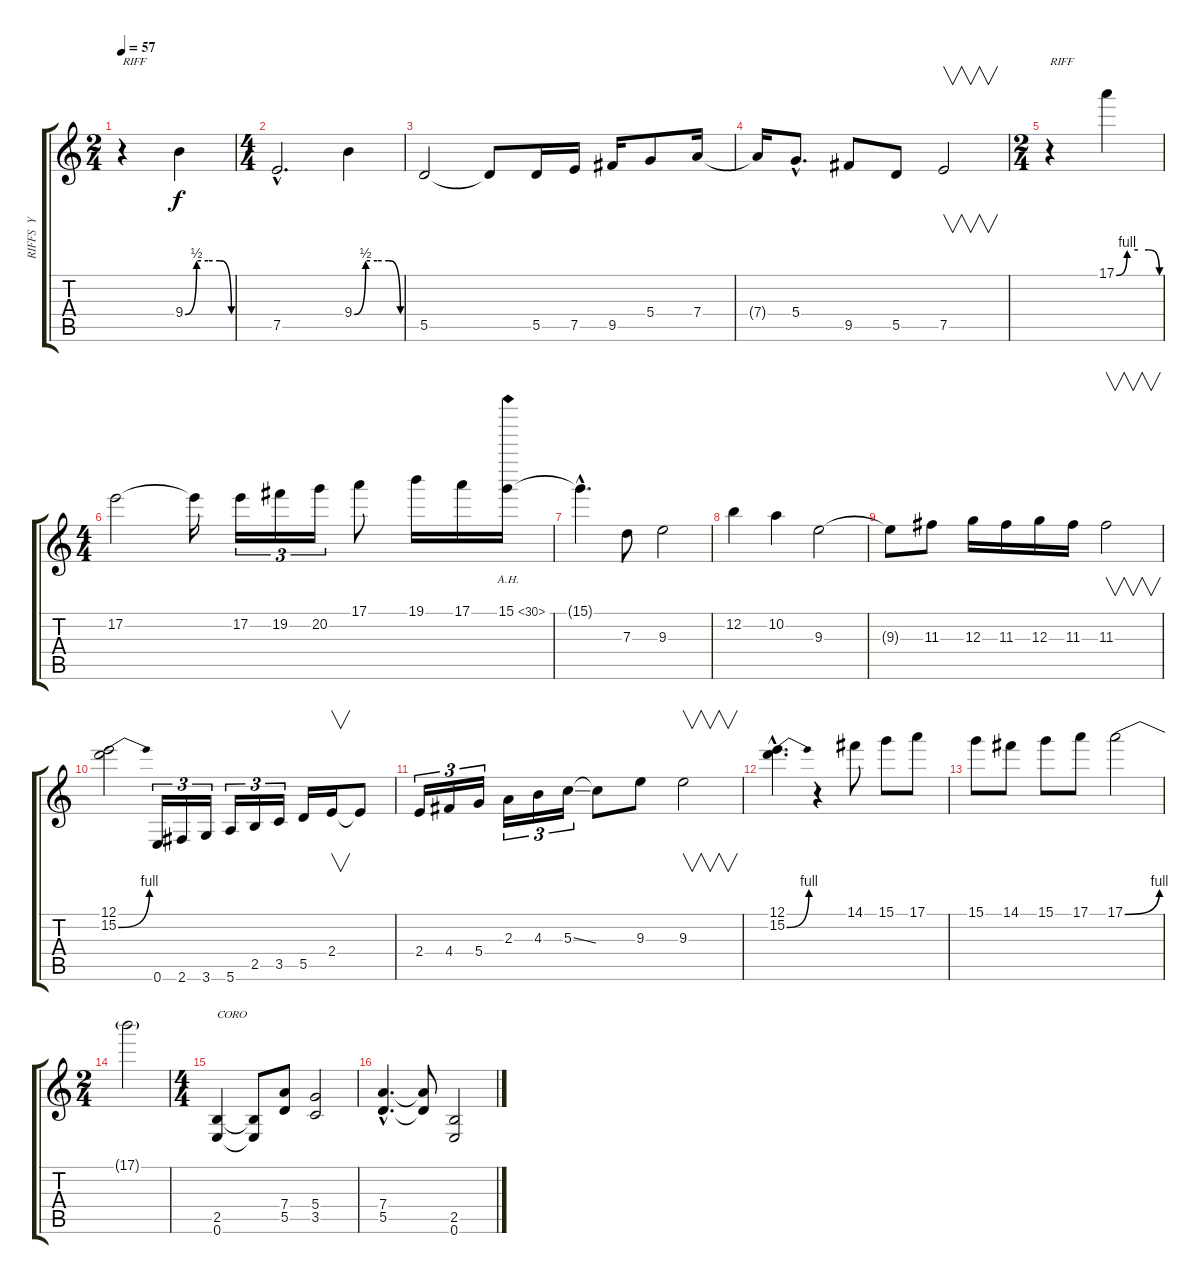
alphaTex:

\track ("RIFFS  Y  SOLOS" "RIFFS  Y  ") {instrument distortionguitar}
\staff {score tabs}
\tuning (E4 B3 G3 D3 A2 E2) {hide}
\ts (2 4)
\tempo 57
\clef g2
\ks c
r.4{txt "RIFF" dy f} 9.4{be (custom 0 0 15 2 30 2 45 2 60 0)}.4{volume 15 instrument distortionguitar} |
\ts (4 4)
7.5{hac}.2{d} 9.4{be (custom 0 0 15 2 30 2 45 2 60 0)}.4 |
5.5.2 5.5{t}.8 5.5.16 7.5.16 9.5.16 5.4.8 7.4.16 |
7.4{t}.16 5.4{hac}.8{d} 9.5.8 5.5.8 7.5.2{v} |
\ts (2 4)
r.4{txt "RIFF"} 17.1{be (custom 0 0 15 4 30 4 45 4 60 0)}.4{volume 15 instrument distortionguitar} |
\ts (4 4)
17.2.2 17.2{t}.16 17.2.16{tu (3 2)} 19.2.16{tu (3 2)} 20.2.16{tu (3 2)} 17.1.8 19.1.16 17.1.16 15.1{ah 15}.16 |
15.1{hac t}.4{d} 7.3.8 9.3.2 |
12.2.4 10.2.4 9.3.2 |
9.3{t}.8 11.3.8 12.3.16 11.3.16 12.3.16 11.3.16 11.3.2{v} |
(12.1 15.2{be (bend 0 0 60 4)}).2 0.6.16{tu (3 2)} 2.6.16{tu (3 2)} 3.6.16{tu (3 2)} 5.6.16{tu (3 2)} 2.5.16{tu (3 2)} 3.5.16{tu (3 2)} 5.5.16 2.4.16{v} 2.4{t}.8 |
2.4.16{tu (3 2)} 4.4.16{tu (3 2)} 5.4.16{tu (3 2)} 2.3.16{tu (3 2)} 4.3.16{tu (3 2)} 5.3{ss}.16{tu (3 2)} 5.3{t}.8 9.3.8 9.3.2{v} |
(12.1{hac} 15.2{be (bend 0 0 60 4) hac}).4{d} r.4 14.1.8 15.1.8 17.1.8 |
15.1.8 14.1.8 15.1.8 17.1.8 17.1{be (bend 0 0 60 4)}.2 |
\ts (2 4)
17.1{t}.2 |
\ts (4 4)
(2.5 0.6).4{txt "CORO" volume 13 instrument overdrivenguitar} (2.5{t} 0.6{t}).8 (7.4 5.5).8 (5.4 3.5).2 |
(7.4{hac} 5.5{hac}).4{d} (7.4{t} 5.5{t}).8 (2.5 0.6).2
